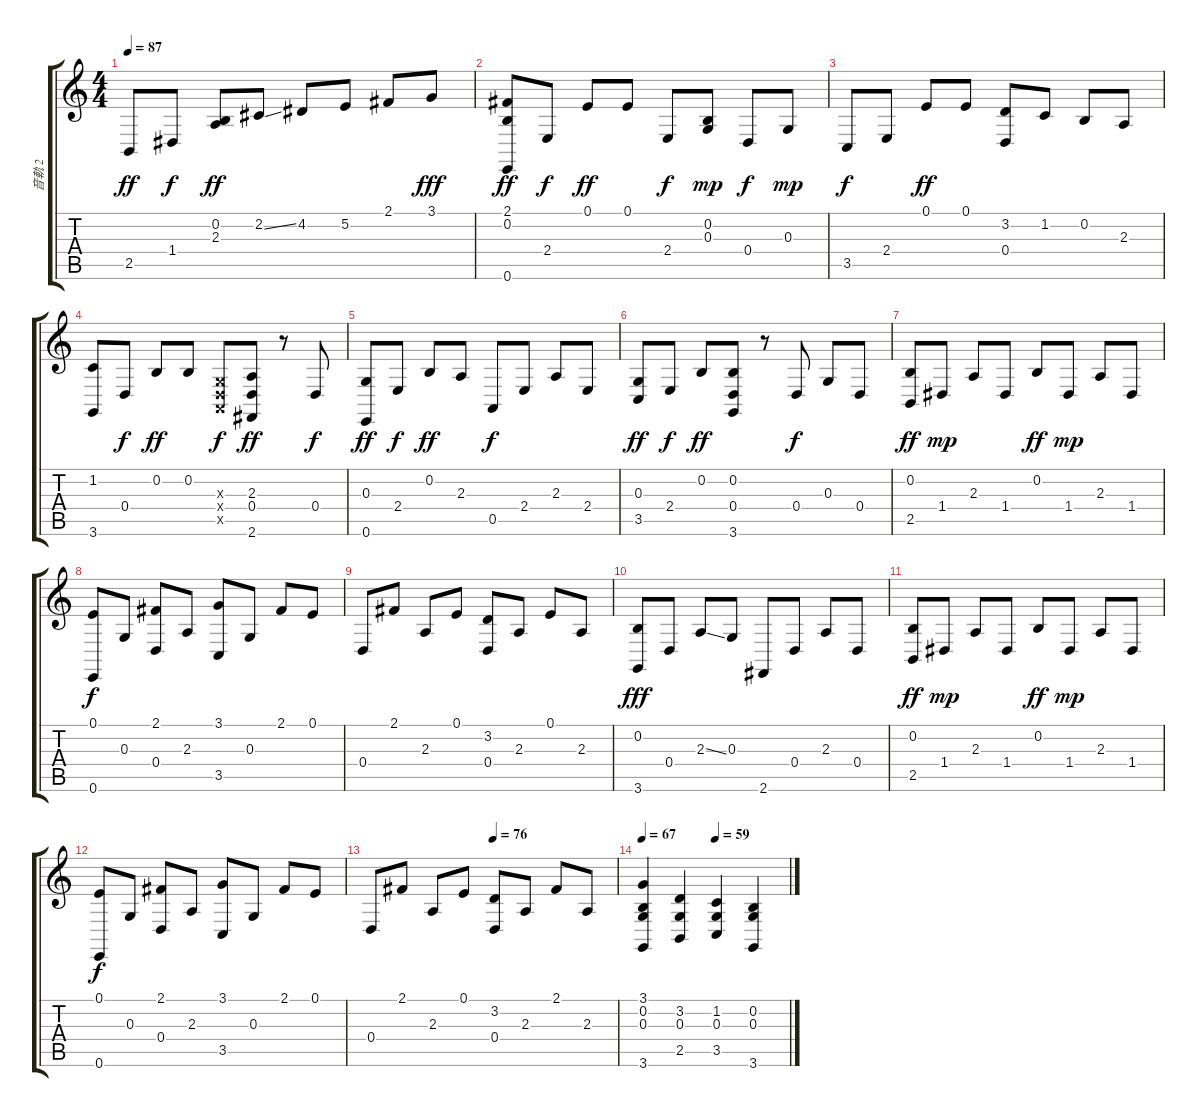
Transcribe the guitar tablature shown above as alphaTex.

\track ("音軌 2" "音軌 2") {instrument brightacousticpiano}
\staff {score tabs}
\tuning (E4 B3 G3 D3 A2 E2) {hide}
\ts (4 4)
\tempo 87
\clef g2
\ks c
2.5.8{dy ff} 1.4.8{dy f} (0.2 2.3).8{dy ff} 2.2{ss}.8 4.2.8 5.2.8 2.1.8 3.1.8{dy fff} |
(2.1 0.2 0.6).8{dy ff} 2.4.8{dy f} 0.1.8{dy ff} 0.1.8 2.4.8{dy f} (0.2 0.3).8{dy mp} 0.4.8{dy f} 0.3.8{dy mp} |
3.5.8{dy f} 2.4.8 0.1.8{dy ff} 0.1.8 (3.2 0.4).8 1.2.8 0.2.8 2.3.8 |
(1.2 3.6).8 0.4.8{dy f} 0.2.8{dy ff} 0.2.8 (0.3{x} 0.4{x} 0.5{x}).8{dy f} (2.3 0.4 2.6).8{dy ff} r.8 0.4.8{dy f} |
(0.3 0.6).8{dy ff} 2.4.8{dy f} 0.2.8{dy ff} 2.3.8 0.5.8{dy f} 2.4.8 2.3.8 2.4.8 |
(0.3 3.5).8{dy ff} 2.4.8{dy f} 0.2.8{dy ff} (0.2 0.4 3.6).8 r.8 0.4.8{dy f} 0.3.8 0.4.8 |
(0.2 2.5).8{dy ff} 1.4.8{dy mp} 2.3.8 1.4.8 0.2.8{dy ff} 1.4.8{dy mp} 2.3.8 1.4.8 |
(0.1 0.6).8{dy f} 0.3.8 (2.1 0.4).8 2.3.8 (3.1 3.5).8 0.3.8 2.1.8 0.1.8 |
0.4.8 2.1.8 2.3.8 0.1.8 (3.2 0.4).8 2.3.8 0.1.8 2.3.8 |
(0.2 3.6).8{dy fff} 0.4.8 2.3{ss}.8 0.3.8 2.6.8 0.4.8 2.3.8 0.4.8 |
(0.2 2.5).8{dy ff} 1.4.8{dy mp} 2.3.8 1.4.8 0.2.8{dy ff} 1.4.8{dy mp} 2.3.8 1.4.8 |
(0.1 0.6).8{dy f} 0.3.8 (2.1 0.4).8 2.3.8 (3.1 3.5).8 0.3.8 2.1.8 0.1.8 |
\tempo (76 0.5)
0.4.8 2.1.8 2.3.8 0.1.8 (3.2 0.4).8 2.3.8 2.1.8 2.3.8 |
\tempo 67
\tempo (59 0.5)
(3.1 0.2 0.3 3.6).4 (3.2 0.3 2.5).4 (1.2 0.3 3.5).4 (0.2 0.3 3.6).4
